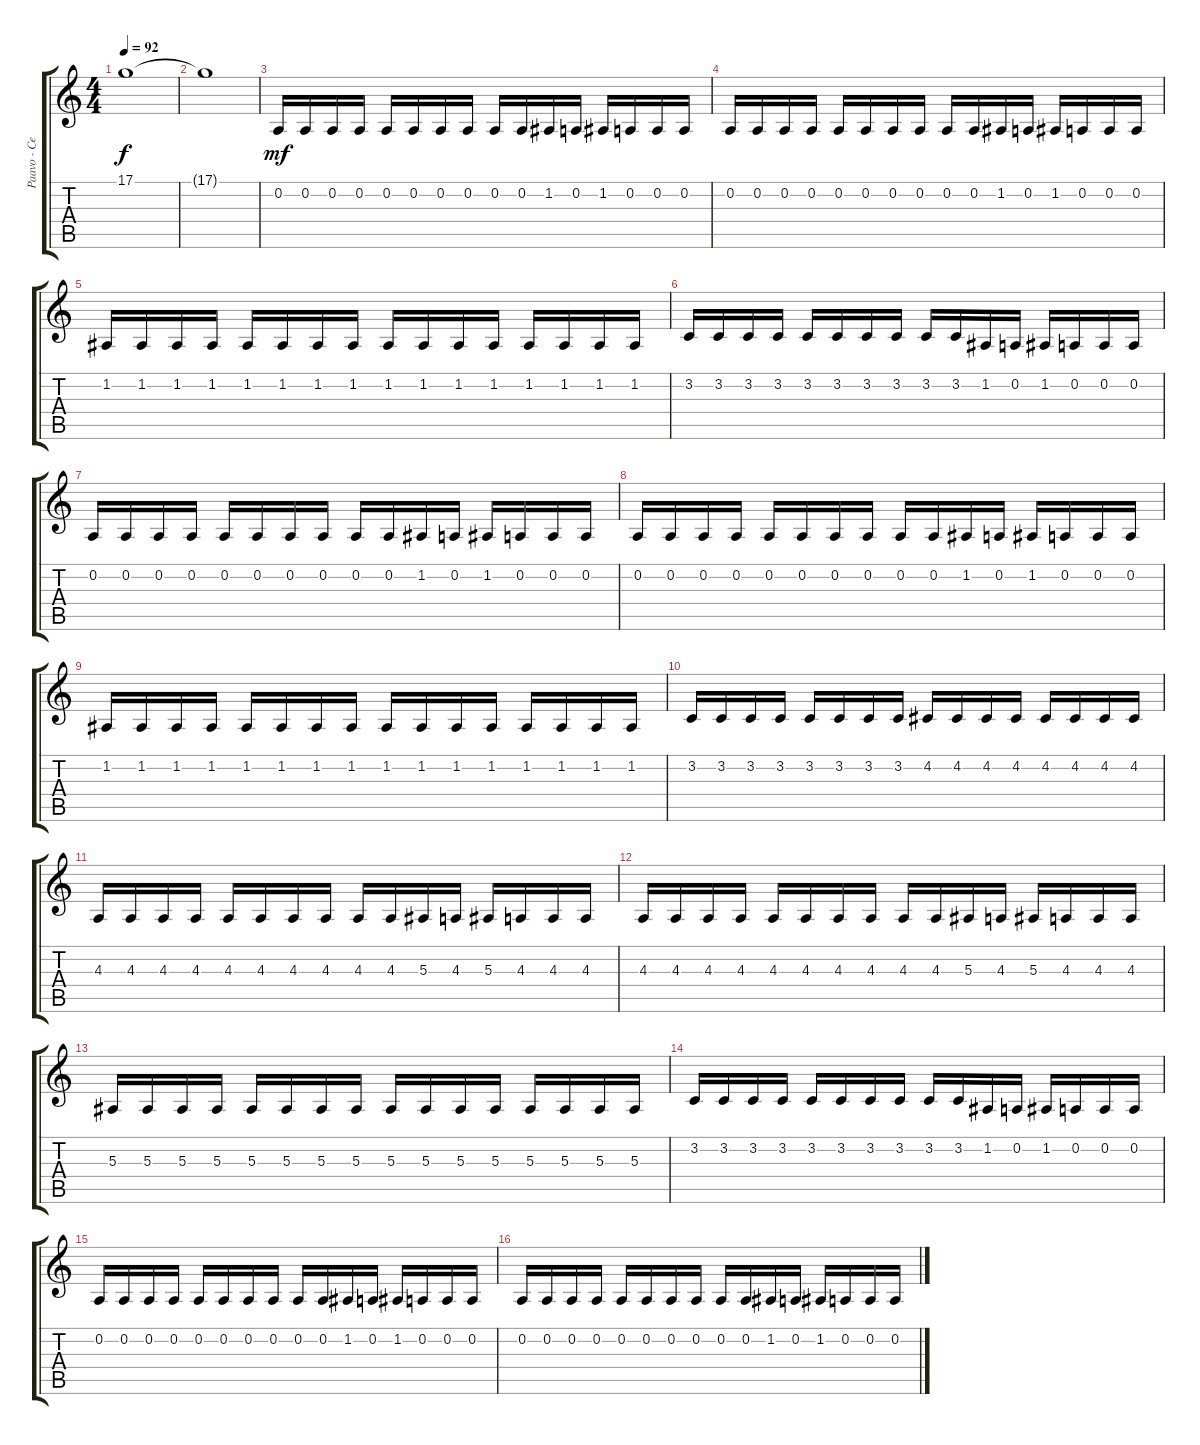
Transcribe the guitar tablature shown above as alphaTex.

\track ("Paavo - Cello CGCFAD" "Paavo - Ce") {instrument cello}
\staff {score tabs}
\tuning (D4 A3 F3 C3 G2 C2) {hide}
\ts (4 4)
\tempo 92
\clef g2
\ks c
17.1{t}.1{dy f} |
17.1{t}.1 |
0.2.16{dy mf} 0.2.16 0.2.16 0.2.16 0.2.16 0.2.16 0.2.16 0.2.16 0.2.16 0.2.16 1.2.16 0.2.16 1.2.16 0.2.16 0.2.16 0.2.16 |
0.2.16 0.2.16 0.2.16 0.2.16 0.2.16 0.2.16 0.2.16 0.2.16 0.2.16 0.2.16 1.2.16 0.2.16 1.2.16 0.2.16 0.2.16 0.2.16 |
1.2.16 1.2.16 1.2.16 1.2.16 1.2.16 1.2.16 1.2.16 1.2.16 1.2.16 1.2.16 1.2.16 1.2.16 1.2.16 1.2.16 1.2.16 1.2.16 |
3.2.16 3.2.16 3.2.16 3.2.16 3.2.16 3.2.16 3.2.16 3.2.16 3.2.16 3.2.16 1.2.16 0.2.16 1.2.16 0.2.16 0.2.16 0.2.16 |
0.2.16 0.2.16 0.2.16 0.2.16 0.2.16 0.2.16 0.2.16 0.2.16 0.2.16 0.2.16 1.2.16 0.2.16 1.2.16 0.2.16 0.2.16 0.2.16 |
0.2.16 0.2.16 0.2.16 0.2.16 0.2.16 0.2.16 0.2.16 0.2.16 0.2.16 0.2.16 1.2.16 0.2.16 1.2.16 0.2.16 0.2.16 0.2.16 |
1.2.16 1.2.16 1.2.16 1.2.16 1.2.16 1.2.16 1.2.16 1.2.16 1.2.16 1.2.16 1.2.16 1.2.16 1.2.16 1.2.16 1.2.16 1.2.16 |
3.2.16 3.2.16 3.2.16 3.2.16 3.2.16 3.2.16 3.2.16 3.2.16 4.2.16 4.2.16 4.2.16 4.2.16 4.2.16 4.2.16 4.2.16 4.2.16 |
4.3.16 4.3.16 4.3.16 4.3.16 4.3.16 4.3.16 4.3.16 4.3.16 4.3.16 4.3.16 5.3.16 4.3.16 5.3.16 4.3.16 4.3.16 4.3.16 |
4.3.16 4.3.16 4.3.16 4.3.16 4.3.16 4.3.16 4.3.16 4.3.16 4.3.16 4.3.16 5.3.16 4.3.16 5.3.16 4.3.16 4.3.16 4.3.16 |
5.3.16 5.3.16 5.3.16 5.3.16 5.3.16 5.3.16 5.3.16 5.3.16 5.3.16 5.3.16 5.3.16 5.3.16 5.3.16 5.3.16 5.3.16 5.3.16 |
3.2.16 3.2.16 3.2.16 3.2.16 3.2.16 3.2.16 3.2.16 3.2.16 3.2.16 3.2.16 1.2.16 0.2.16 1.2.16 0.2.16 0.2.16 0.2.16 |
0.2.16 0.2.16 0.2.16 0.2.16 0.2.16 0.2.16 0.2.16 0.2.16 0.2.16 0.2.16 1.2.16 0.2.16 1.2.16 0.2.16 0.2.16 0.2.16 |
0.2.16 0.2.16 0.2.16 0.2.16 0.2.16 0.2.16 0.2.16 0.2.16 0.2.16 0.2.16 1.2.16 0.2.16 1.2.16 0.2.16 0.2.16 0.2.16
